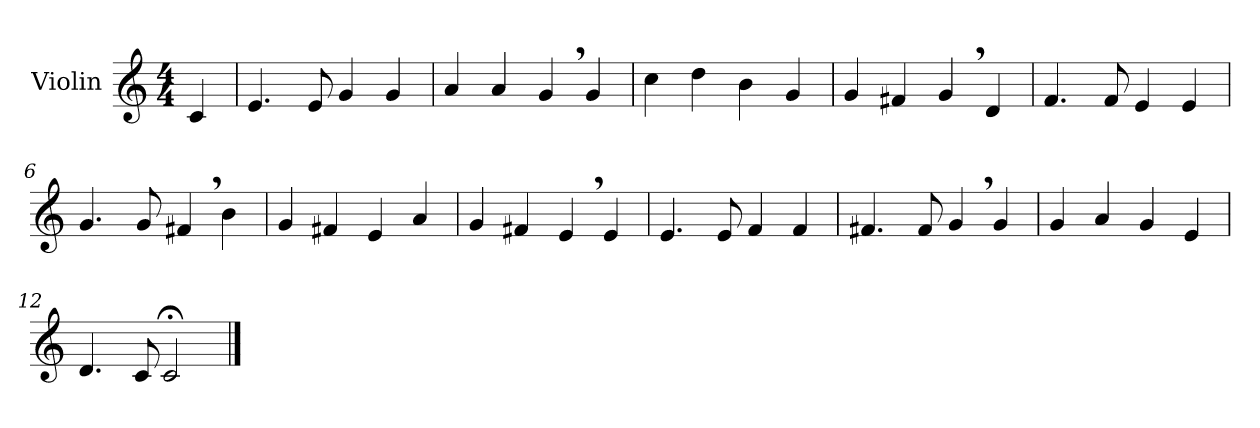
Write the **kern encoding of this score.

**kern
*part1
*staff1
*I"Violin
*I'Vln
*clefG2
*k[]
*C:
*M4/4
=
4c/
=1
4.e/
8e/
4g/
4g/
=2
4a/
4a/
4g,/
4g/
=3
4cc\
4dd\
4b\
4g/
!!LO:LB:g=z
=4
4g/
4f#X/
4g,/
4d/
=5
4.f/
8f/
4e/
4e/
=6
4.g/
8g/
4f#X,/
4b\
=7
4g/
4f#X/
4e/
4a/
!!LO:LB:g=z
=8
4g/
4f#X/
4e,/
4e/
=9
4.e/
8e/
4f/
4f/
=10
4.f#X/
8f#/
4g,/
4g/
=11
4g/
4a/
4g/
4e/
=12
4.d/
8c/
2c;</
==
*-
